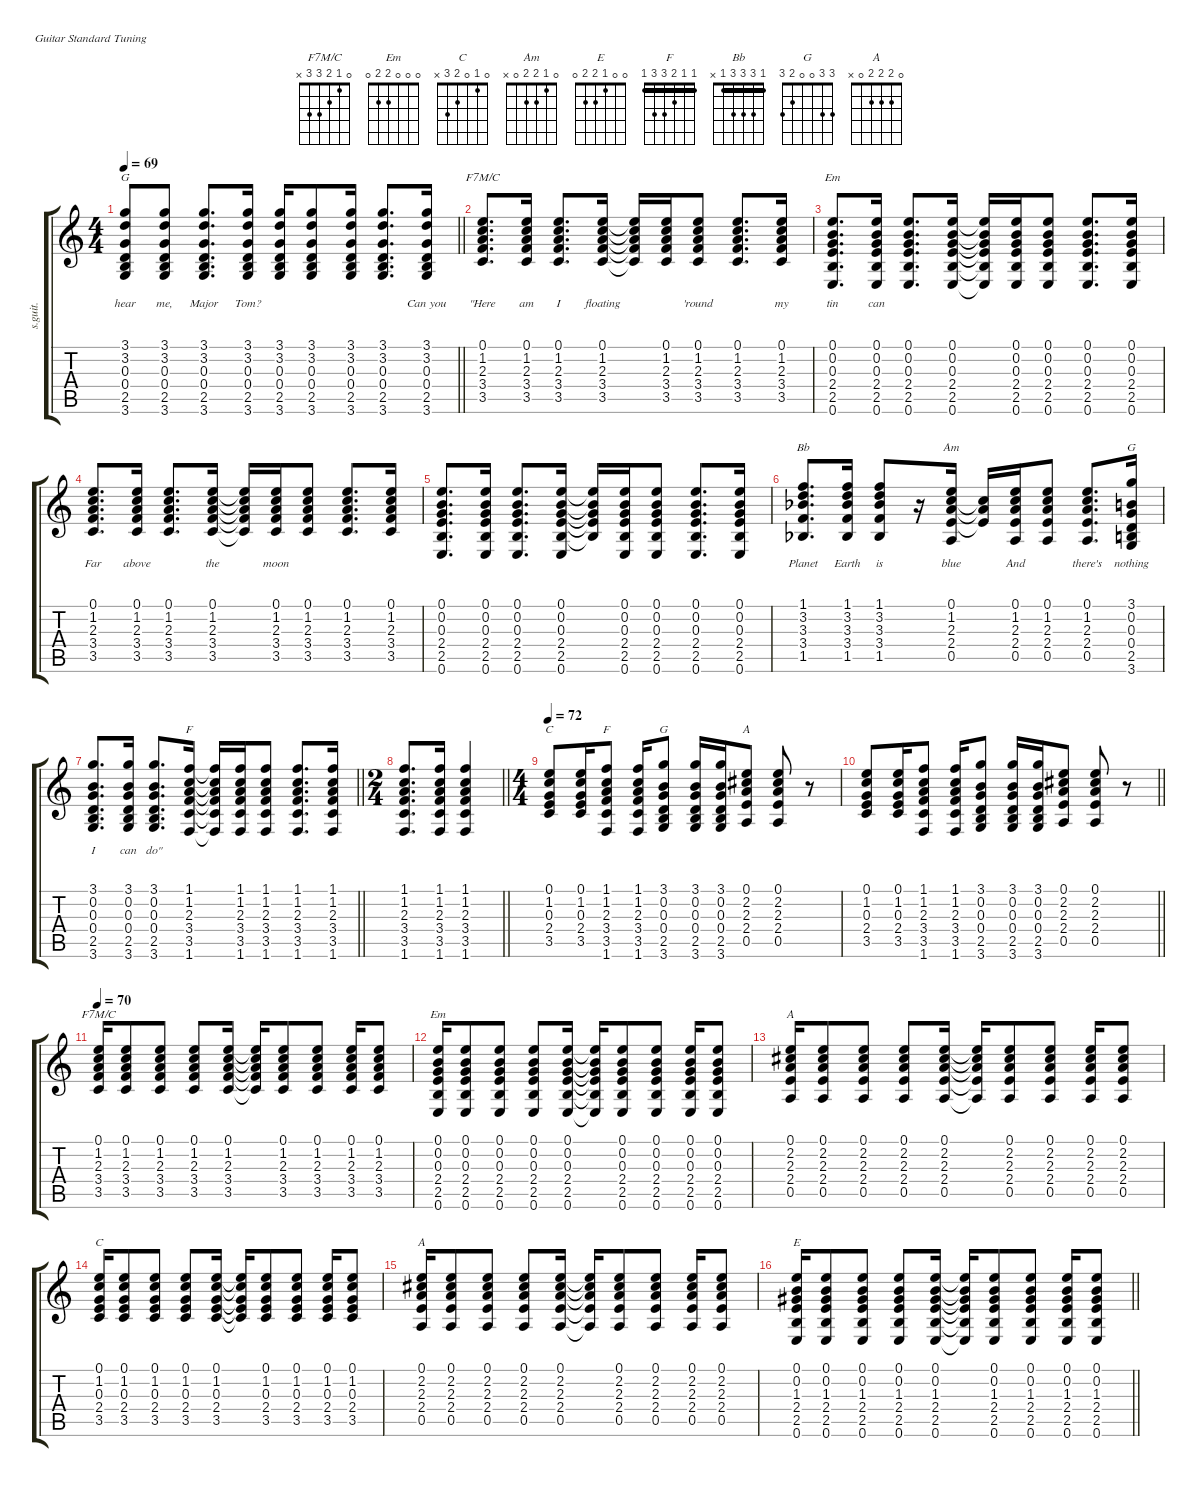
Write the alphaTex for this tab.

\defaultSystemsLayout 4
\hideDynamics
\bracketExtendMode groupsimilarinstruments
\otherSystemsTrackNameOrientation horizontal
\track ("Guitar" "s.guit.") {defaultSystemsLayout 4 mute instrument acousticguitarsteel}
\staff {score tabs}
\tuning (E4 B3 G3 D3 A2 E2)
\chord ("F7M/C" 0 1 2 3 3 x) {showfingering false}
\chord ("Em" 0 0 0 2 2 0) {showfingering false}
\chord ("C" 0 1 0 2 3 x) {showfingering false}
\chord ("Am" 0 1 2 2 0 x) {showfingering false}
\chord ("E" 0 0 1 2 2 0) {showfingering false}
\chord ("F" 1 1 2 3 3 1) {showfingering false barre (1 1)}
\chord ("Bb" 1 3 3 3 1 x) {showfingering false barre 1}
\chord ("G" 3 0 0 0 2 3) {showfingering false}
\chord ("A" 0 2 2 2 0 x) {showfingering false}
\chord ("G" 3 3 0 0 2 3) {showfingering false}
\ts (4 4)
\tempo 69
\clef g2
\barLineRight lightlight
\ks c
(3.1 3.2 0.3 0.4 2.5 3.6).8{ch "G" lyrics (0 "hear") lyrics (1 "") lyrics (2 "") lyrics (3 "") lyrics (4 "") dy f beam Up} (3.1 3.2 0.3 0.4 2.5 3.6).8{lyrics (0 "me,") lyrics (1 "") lyrics (2 "") lyrics (3 "") lyrics (4 "") beam Up} (3.1 3.2 0.3 0.4 2.5 3.6).8{d lyrics (0 "Major") lyrics (1 "") lyrics (2 "") lyrics (3 "") lyrics (4 "") beam Up} (3.1 3.2 0.3 0.4 2.5 3.6).16{lyrics (0 "Tom?") lyrics (1 "") lyrics (2 "") lyrics (3 "") lyrics (4 "") beam Up} (3.1 3.2 0.3 0.4 2.5 3.6).16{beam Up} (3.1 3.2 0.3 0.4 2.5 3.6).8{beam Up} (3.1 3.2 0.3 0.4 2.5 3.6).16{beam Up} (3.1 3.2 0.3 0.4 2.5 3.6).8{d beam Up} (3.1 3.2 0.3 0.4 2.5 3.6).16{lyrics (0 "Can you") lyrics (1 "") lyrics (2 "") lyrics (3 "") lyrics (4 "") beam Up} |
(0.1 1.2 2.3 3.4 3.5).8{d ch "F7M/C" lyrics (0 "\"Here") lyrics (1 "") lyrics (2 "") lyrics (3 "") lyrics (4 "") beam Up} (0.1 1.2 2.3 3.4 3.5).16{lyrics (0 "am") lyrics (1 "") lyrics (2 "") lyrics (3 "") lyrics (4 "") beam Up} (0.1 1.2 2.3 3.4 3.5).8{d lyrics (0 "I") lyrics (1 "") lyrics (2 "") lyrics (3 "") lyrics (4 "") beam Up} (0.1 1.2 2.3 3.4 3.5).16{lyrics (0 "floating") lyrics (1 "") lyrics (2 "") lyrics (3 "") lyrics (4 "") beam Up} (0.1{t} 1.2{t} 2.3{t} 3.4{t} 3.5{t}).16{beam Up} (0.1 1.2 2.3 3.4 3.5).16{beam Up} (0.1 1.2 2.3 3.4 3.5).8{lyrics (0 "'round") lyrics (1 "") lyrics (2 "") lyrics (3 "") lyrics (4 "") beam Up} (0.1 1.2 2.3 3.4 3.5).8{d beam Up} (0.1 1.2 2.3 3.4 3.5).16{lyrics (0 "my") lyrics (1 "") lyrics (2 "") lyrics (3 "") lyrics (4 "") beam Up} |
(0.1 0.2 0.3 2.4 2.5 0.6).8{d ch "Em" lyrics (0 "tin") lyrics (1 "") lyrics (2 "") lyrics (3 "") lyrics (4 "") beam Up} (0.1 0.2 0.3 2.4 2.5 0.6).16{lyrics (0 "can") lyrics (1 "") lyrics (2 "") lyrics (3 "") lyrics (4 "") beam Up} (0.1 0.2 0.3 2.4 2.5 0.6).8{d beam Up} (0.1 0.2 0.3 2.4 2.5 0.6).16{beam Up} (0.1{t} 0.2{t} 0.3{t} 2.4{t} 2.5{t} 0.6{t}).16{beam Up} (0.1 0.2 0.3 2.4 2.5 0.6).16{beam Up} (0.1 0.2 0.3 2.4 2.5 0.6).8{beam Up} (0.1 0.2 0.3 2.4 2.5 0.6).8{d beam Up} (0.1 0.2 0.3 2.4 2.5 0.6).16{beam Up} |
(0.1 1.2 2.3 3.4 3.5).8{d lyrics (0 "Far") lyrics (1 "") lyrics (2 "") lyrics (3 "") lyrics (4 "") beam Up} (0.1 1.2 2.3 3.4 3.5).16{lyrics (0 "above") lyrics (1 "") lyrics (2 "") lyrics (3 "") lyrics (4 "") beam Up} (0.1 1.2 2.3 3.4 3.5).8{d beam Up} (0.1 1.2 2.3 3.4 3.5).16{lyrics (0 "the") lyrics (1 "") lyrics (2 "") lyrics (3 "") lyrics (4 "") beam Up} (0.1{t} 1.2{t} 2.3{t} 3.4{t} 3.5{t}).16{beam Up} (0.1 1.2 2.3 3.4 3.5).16{lyrics (0 "moon") lyrics (1 "") lyrics (2 "") lyrics (3 "") lyrics (4 "") beam Up} (0.1 1.2 2.3 3.4 3.5).8{beam Up} (0.1 1.2 2.3 3.4 3.5).8{d beam Up} (0.1 1.2 2.3 3.4 3.5).16{beam Up} |
(0.1 0.2 0.3 2.4 2.5 0.6).8{d beam Up} (0.1 0.2 0.3 2.4 2.5 0.6).16{beam Up} (0.1 0.2 0.3 2.4 2.5 0.6).8{d beam Up} (0.1 0.2 0.3 2.4 2.5 0.6).16{beam Up} (0.1{t} 0.2{t} 0.3{t} 2.4{t} 2.5{t}).16{beam Up} (0.1 0.2 0.3 2.4 2.5 0.6).16{beam Up} (0.1 0.2 0.3 2.4 2.5 0.6).8{beam Up} (0.1 0.2 0.3 2.4 2.5 0.6).8{d beam Up} (0.1 0.2 0.3 2.4 2.5 0.6).16{beam Up} |
(1.1 3.2 3.3{acc b} 3.4 1.5{acc b}).8{d ch "Bb" lyrics (0 "Planet") lyrics (1 "") lyrics (2 "") lyrics (3 "") lyrics (4 "") beam Up} (1.1 3.2 3.3{acc b} 3.4 1.5{acc b}).16{lyrics (0 "Earth") lyrics (1 "") lyrics (2 "") lyrics (3 "") lyrics (4 "") beam Up} (1.1 3.2 3.3{acc b} 3.4 1.5{acc b}).8{lyrics (0 "is") lyrics (1 "") lyrics (2 "") lyrics (3 "") lyrics (4 "") beam Up} r.16{beam Up} (0.1 1.2 2.3 2.4 0.5).16{ch "Am" lyrics (0 "blue") lyrics (1 "") lyrics (2 "") lyrics (3 "") lyrics (4 "") beam Up} (1.2{t} 2.3{t} 2.4{t}).16{beam Up} (0.1 1.2 2.3 2.4 0.5).16{lyrics (0 "And") lyrics (1 "") lyrics (2 "") lyrics (3 "") lyrics (4 "") beam Up} (0.1 1.2 2.3 2.4 0.5).8{beam Up} (0.1 1.2 2.3 2.4 0.5).8{d lyrics (0 "there's") lyrics (1 "") lyrics (2 "") lyrics (3 "") lyrics (4 "") beam Up} (3.1 0.2 0.3 0.4 2.5 3.6).16{ch "G" lyrics (0 "nothing") lyrics (1 "") lyrics (2 "") lyrics (3 "") lyrics (4 "") beam Up} |
\barLineRight lightlight
(3.1 0.2 0.3 0.4 2.5 3.6).8{d lyrics (0 "I") lyrics (1 "") lyrics (2 "") lyrics (3 "") lyrics (4 "") beam Up} (3.1 0.2 0.3 0.4 2.5 3.6).16{lyrics (0 "can") lyrics (1 "") lyrics (2 "") lyrics (3 "") lyrics (4 "") beam Up} (3.1 0.2 0.3 0.4 2.5 3.6).8{d lyrics (0 "do\"") lyrics (1 "") lyrics (2 "") lyrics (3 "") lyrics (4 "") beam Up} (1.1 1.2 2.3 3.4 3.5 1.6).16{ch "F" beam Up} (1.1{t} 1.2{t} 2.3{t} 3.4{t} 3.5{t} 1.6{t}).16{beam Up} (1.1 1.2 2.3 3.4 3.5 1.6).16{beam Up} (1.1 1.2 2.3 3.4 3.5 1.6).8{beam Up} (1.1 1.2 2.3 3.4 3.5 1.6).8{d beam Up} (1.1 1.2 2.3 3.4 3.5 1.6).16{beam Up} |
\ts (2 4)
\beaming (8 2 2)
\barLineRight lightlight
(1.1 1.2 2.3 3.4 3.5 1.6).8{d beam Up} (1.1 1.2 2.3 3.4 3.5 1.6).16{beam Up} (1.1 1.2 2.3 3.4 3.5 1.6).4{beam Up} |
\ts (4 4)
\beaming (8 2 2 2 2)
\tempo 72
(0.1 1.2 0.3 2.4 3.5).8{ch "C" beam Up} (0.1 1.2 0.3 2.4 3.5).16{beam Up} (1.1 1.2 2.3 3.4 3.5 1.6).8{ch "F" beam Up} (1.1 1.2 2.3 3.4 3.5 1.6).16{beam Up} (3.1 0.2 0.3 0.4 2.5 3.6).8{ch "G" beam Up} (3.1 0.2 0.3 0.4 2.5 3.6).16{beam Up} (3.1 0.2 0.3 0.4 2.5 3.6).16{beam Up} (0.1 2.2{acc #} 2.3 2.4 0.5).8{ch "A" beam Up} (0.1 2.2{acc #} 2.3 2.4 0.5).8{beam Up} r.8{beam Up} |
\barLineRight lightlight
(0.1 1.2 0.3 2.4 3.5).8{beam Up} (0.1 1.2 0.3 2.4 3.5).16{beam Up} (1.1 1.2 2.3 3.4 3.5 1.6).8{beam Up} (1.1 1.2 2.3 3.4 3.5 1.6).16{beam Up} (3.1 0.2 0.3 0.4 2.5 3.6).8{beam Up} (3.1 0.2 0.3 0.4 2.5 3.6).16{beam Up} (3.1 0.2 0.3 0.4 2.5 3.6).16{beam Up} (0.1 2.2{acc #} 2.3 2.4 0.5).8{beam Up} (0.1 2.2{acc #} 2.3 2.4 0.5).8{beam Up} r.8{beam Up} |
\tempo 70
(0.1 1.2 2.3 3.4 3.5).16{ch "F7M/C" beam Up} (0.1 1.2 2.3 3.4 3.5).8{beam Up} (0.1 1.2 2.3 3.4 3.5).8{beam Up} (0.1 1.2 2.3 3.4 3.5).8{beam Up} (0.1 1.2 2.3 3.4 3.5).16{beam Up} (0.1{t} 1.2{t} 2.3{t} 3.4{t} 3.5{t}).16{beam Up} (0.1 1.2 2.3 3.4 3.5).8{beam Up} (0.1 1.2 2.3 3.4 3.5).8{beam Up} (0.1 1.2 2.3 3.4 3.5).16{beam Up} (0.1 1.2 2.3 3.4 3.5).8{beam Up} |
(0.1 0.2 0.3 2.4 2.5 0.6).16{ch "Em" beam Up} (0.1 0.2 0.3 2.4 2.5 0.6).8{beam Up} (0.1 0.2 0.3 2.4 2.5 0.6).8{beam Up} (0.1 0.2 0.3 2.4 2.5 0.6).8{beam Up} (0.1 0.2 0.3 2.4 2.5 0.6).16{beam Up} (0.1{t} 0.2{t} 0.3{t} 2.4{t} 2.5{t} 0.6{t}).16{beam Up} (0.1 0.2 0.3 2.4 2.5 0.6).8{beam Up} (0.1 0.2 0.3 2.4 2.5 0.6).8{beam Up} (0.1 0.2 0.3 2.4 2.5 0.6).16{beam Up} (0.1 0.2 0.3 2.4 2.5 0.6).8{beam Up} |
(0.1 2.2{acc #} 2.3 2.4 0.5).16{ch "A" beam Up} (0.1 2.2{acc #} 2.3 2.4 0.5).8{beam Up} (0.1 2.2{acc #} 2.3 2.4 0.5).8{beam Up} (0.1 2.2{acc #} 2.3 2.4 0.5).8{beam Up} (0.1 2.2{acc #} 2.3 2.4 0.5).16{beam Up} (0.1{t} 2.2{t acc #} 2.3{t} 2.4{t} 0.5{t}).16{beam Up} (0.1 2.2{acc #} 2.3 2.4 0.5).8{beam Up} (0.1 2.2{acc #} 2.3 2.4 0.5).8{beam Up} (0.1 2.2{acc #} 2.3 2.4 0.5).16{beam Up} (0.1 2.2{acc #} 2.3 2.4 0.5).8{beam Up} |
(0.1 1.2 0.3 2.4 3.5).16{ch "C" beam Up} (0.1 1.2 0.3 2.4 3.5).8{beam Up} (0.1 1.2 0.3 2.4 3.5).8{beam Up} (0.1 1.2 0.3 2.4 3.5).8{beam Up} (0.1 1.2 0.3 2.4 3.5).16{beam Up} (0.1{t} 1.2{t} 0.3{t} 2.4{t} 3.5{t}).16{beam Up} (0.1 1.2 0.3 2.4 3.5).8{beam Up} (0.1 1.2 0.3 2.4 3.5).8{beam Up} (0.1 1.2 0.3 2.4 3.5).16{beam Up} (0.1 1.2 0.3 2.4 3.5).8{beam Up} |
(0.1 2.2{acc #} 2.3 2.4 0.5).16{ch "A" beam Up} (0.1 2.2{acc #} 2.3 2.4 0.5).8{beam Up} (0.1 2.2{acc #} 2.3 2.4 0.5).8{beam Up} (0.1 2.2{acc #} 2.3 2.4 0.5).8{beam Up} (0.1 2.2{acc #} 2.3 2.4 0.5).16{beam Up} (0.1{t} 2.2{t acc #} 2.3{t} 2.4{t} 0.5{t}).16{beam Up} (0.1 2.2{acc #} 2.3 2.4 0.5).8{beam Up} (0.1 2.2{acc #} 2.3 2.4 0.5).8{beam Up} (0.1 2.2{acc #} 2.3 2.4 0.5).16{beam Up} (0.1 2.2{acc #} 2.3 2.4 0.5).8{beam Up} |
\barLineRight lightlight
(0.1 0.2 1.3{acc #} 2.4 2.5 0.6).16{ch "E" beam Up} (0.1 0.2 1.3{acc #} 2.4 2.5 0.6).8{beam Up} (0.1 0.2 1.3{acc #} 2.4 2.5 0.6).8{beam Up} (0.1 0.2 1.3{acc #} 2.4 2.5 0.6).8{beam Up} (0.1 0.2 1.3{acc #} 2.4 2.5 0.6).16{beam Up} (0.1{t} 0.2{t} 1.3{t acc #} 2.4{t} 2.5{t} 0.6{t}).16{beam Up} (0.1 0.2 1.3{acc #} 2.4 2.5 0.6).8{beam Up} (0.1 0.2 1.3{acc #} 2.4 2.5 0.6).8{beam Up} (0.1 0.2 1.3{acc #} 2.4 2.5 0.6).16{beam Up} (0.1 0.2 1.3{acc #} 2.4 2.5 0.6).8{beam Up}
